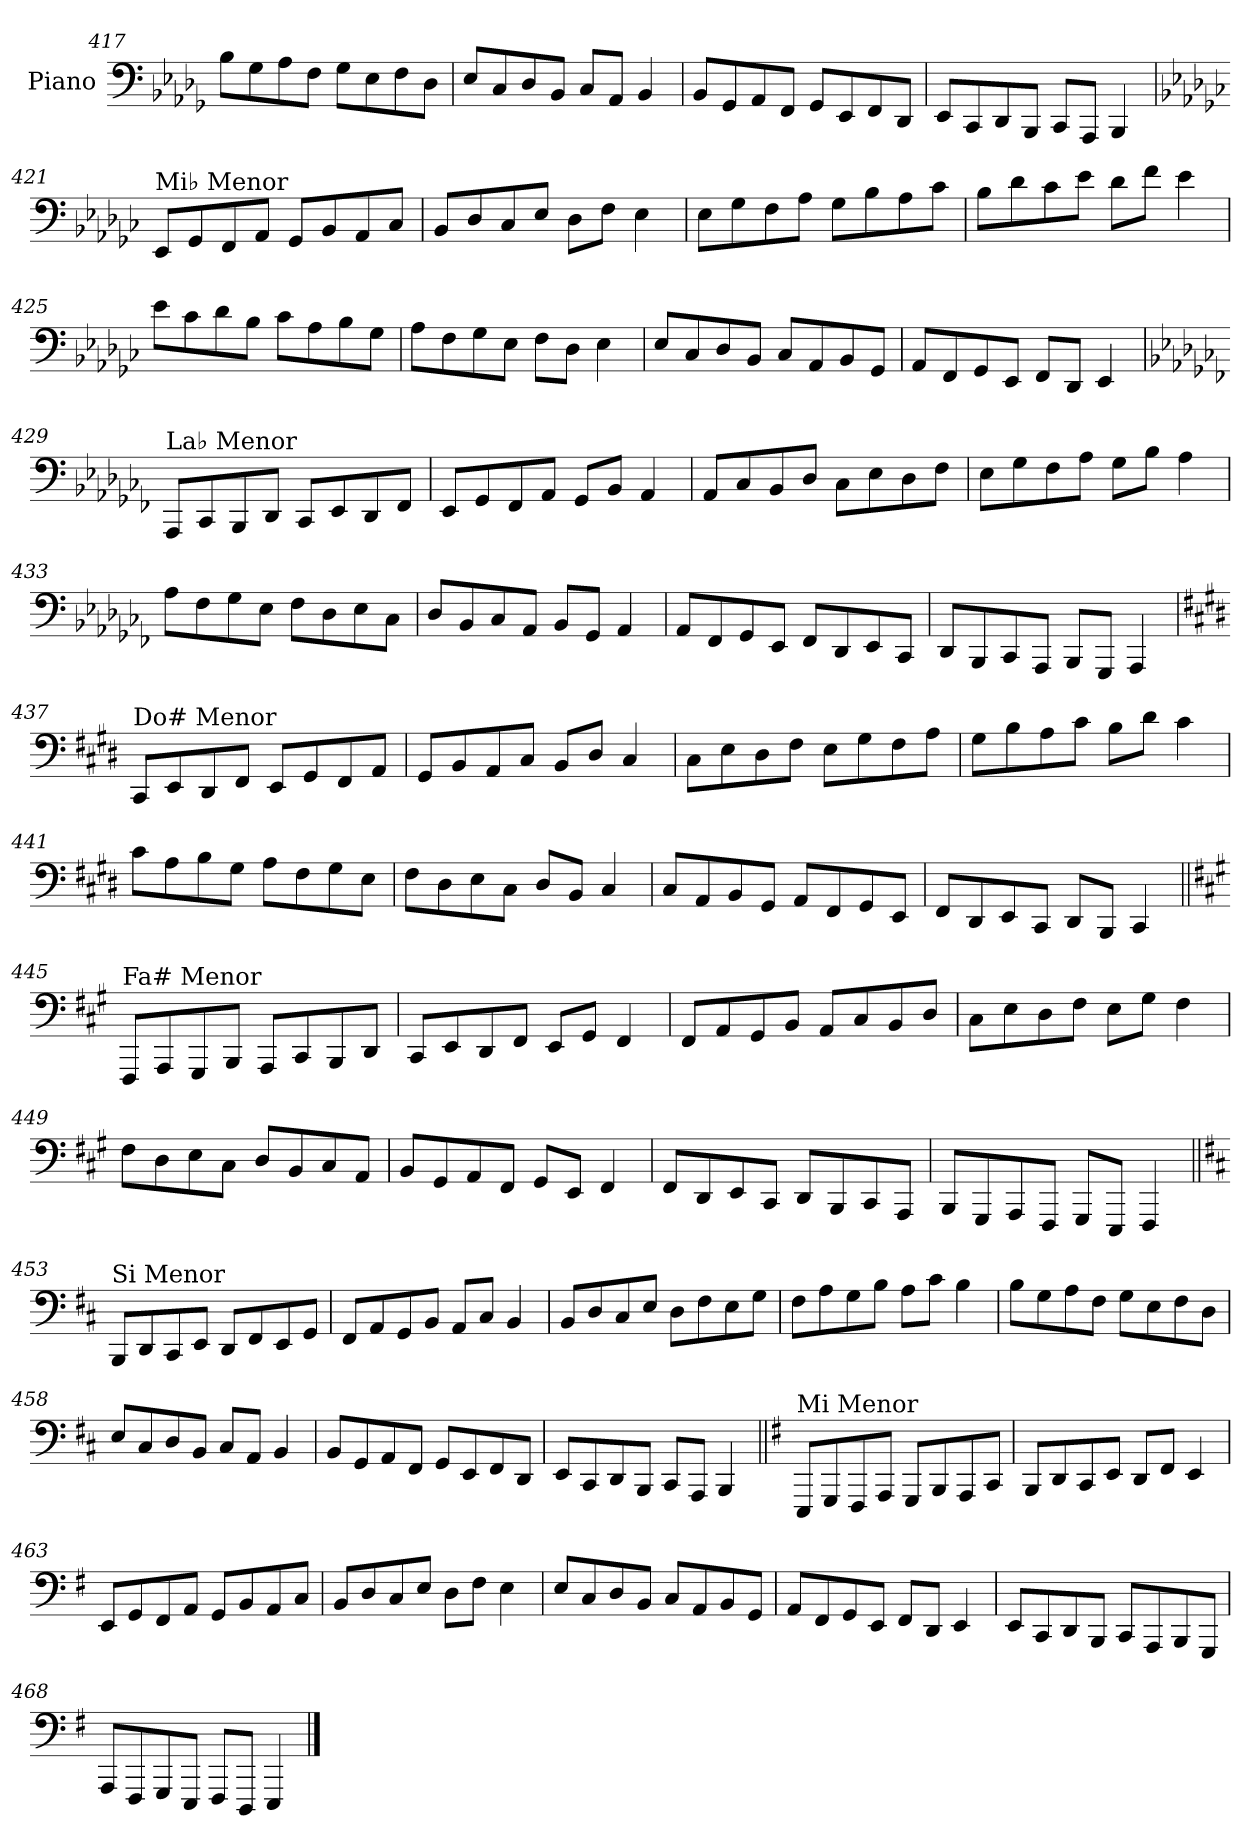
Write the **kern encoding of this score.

**kern
*part1
*staff1
*I"Piano
*I'Pno.
!!LO:LB:g=z
*clefF4
*k[b-e-a-d-g-]
=417
8B-\L
8G-\
8A-\
8F\J
8G-\L
8E-\
8F\
8D-\J
=418
8E-/L
8C/
8D-/
8BB-/J
8C/L
8AA-/J
4BB-/
=419
8BB-/L
8GG-/
8AA-/
8FF/J
8GG-/L
8EE-/
8FF/
8DD-/J
=420
8EE-/L
8CC/
8DD-/
8BBB-/J
8CC/L
8AAA-/J
4BBB-/
!!LO:LB:g=z
=421
*k[b-e-a-d-g-c-]
!LO:TX:a:t=Mi♭ Menor
8EE-/L
8GG-/
8FF/
8AA-/J
8GG-/L
8BB-/
8AA-/
8C-/J
=422
8BB-/L
8D-/
8C-/
8E-/J
8D-\L
8F\J
4E-\
=423
8E-\L
8G-\
8F\
8A-\J
8G-\L
8B-\
8A-\
8c-\J
=424
8B-\L
8d-\
8c-\
8e-\J
8d-\L
8f\J
4e-\
!!LO:LB:g=z
=425
8e-\L
8c-\
8d-\
8B-\J
8c-\L
8A-\
8B-\
8G-\J
=426
8A-\L
8F\
8G-\
8E-\J
8F\L
8D-\J
4E-\
=427
8E-/L
8C-/
8D-/
8BB-/J
8C-/L
8AA-/
8BB-/
8GG-/J
=428
8AA-/L
8FF/
8GG-/
8EE-/J
8FF/L
8DD-/J
4EE-/
!!LO:LB:g=z
=429
*k[b-e-a-d-g-c-f-]
!LO:TX:a:t=La♭ Menor
8AAA-/L
8CC-/
8BBB-/
8DD-/J
8CC-/L
8EE-/
8DD-/
8FF-/J
=430
8EE-/L
8GG-/
8FF-/
8AA-/J
8GG-/L
8BB-/J
4AA-/
=431
8AA-/L
8C-/
8BB-/
8D-/J
8C-\L
8E-\
8D-\
8F-\J
=432
8E-\L
8G-\
8F-\
8A-\J
8G-\L
8B-\J
4A-\
!!LO:LB:g=z
=433
8A-\L
8F-\
8G-\
8E-\J
8F-\L
8D-\
8E-\
8C-\J
=434
8D-/L
8BB-/
8C-/
8AA-/J
8BB-/L
8GG-/J
4AA-/
=435
8AA-/L
8FF-/
8GG-/
8EE-/J
8FF-/L
8DD-/
8EE-/
8CC-/J
=436
8DD-/L
8BBB-/
8CC-/
8AAA-/J
8BBB-/L
8GGG-/J
4AAA-/
!!LO:PB:g=z
=437
*k[f#c#g#d#]
!LO:TX:a:t=Do# Menor
8CC#/L
8EE/
8DD#/
8FF#/J
8EE/L
8GG#/
8FF#/
8AA/J
=438
8GG#/L
8BB/
8AA/
8C#/J
8BB/L
8D#/J
4C#/
=439
8C#\L
8E\
8D#\
8F#\J
8E\L
8G#\
8F#\
8A\J
=440
8G#\L
8B\
8A\
8c#\J
8B\L
8d#\J
4c#\
!!LO:LB:g=z
=441
8c#\L
8A\
8B\
8G#\J
8A\L
8F#\
8G#\
8E\J
=442
8F#\L
8D#\
8E\
8C#\J
8D#/L
8BB/J
4C#/
=443
8C#/L
8AA/
8BB/
8GG#/J
8AA/L
8FF#/
8GG#/
8EE/J
=444
8FF#/L
8DD#/
8EE/
8CC#/J
8DD#/L
8BBB/J
4CC#/
!!LO:LB:g=z
=445||
*k[f#c#g#]
!LO:TX:a:t=Fa# Menor
8FFF#/L
8AAA/
8GGG#/
8BBB/J
8AAA/L
8CC#/
8BBB/
8DD/J
=446
8CC#/L
8EE/
8DD/
8FF#/J
8EE/L
8GG#/J
4FF#/
=447
8FF#/L
8AA/
8GG#/
8BB/J
8AA/L
8C#/
8BB/
8D/J
=448
8C#\L
8E\
8D\
8F#\J
8E\L
8G#\J
4F#\
!!LO:LB:g=z
=449
8F#\L
8D\
8E\
8C#\J
8D/L
8BB/
8C#/
8AA/J
=450
8BB/L
8GG#/
8AA/
8FF#/J
8GG#/L
8EE/J
4FF#/
=451
8FF#/L
8DD/
8EE/
8CC#/J
8DD/L
8BBB/
8CC#/
8AAA/J
=452
8BBB/L
8GGG#/
8AAA/
8FFF#/J
8GGG#/L
8EEE/J
4FFF#/
!!LO:LB:g=z
=453||
*k[f#c#]
!LO:TX:a:t=Si Menor
8BBB/L
8DD/
8CC#/
8EE/J
8DD/L
8FF#/
8EE/
8GG/J
=454
8FF#/L
8AA/
8GG/
8BB/J
8AA/L
8C#/J
4BB/
=455
8BB/L
8D/
8C#/
8E/J
8D\L
8F#\
8E\
8G\J
=456
8F#\L
8A\
8G\
8B\J
8A\L
8c#\J
4B\
!!LO:LB:g=z
=457
8B\L
8G\
8A\
8F#\J
8G\L
8E\
8F#\
8D\J
=458
8E/L
8C#/
8D/
8BB/J
8C#/L
8AA/J
4BB/
=459
8BB/L
8GG/
8AA/
8FF#/J
8GG/L
8EE/
8FF#/
8DD/J
=460
8EE/L
8CC#/
8DD/
8BBB/J
8CC#/L
8AAA/J
4BBB/
!!LO:LB:g=z
=461||
*k[f#]
!LO:TX:a:t=Mi Menor
8EEE/L
8GGG/
8FFF#/
8AAA/J
8GGG/L
8BBB/
8AAA/
8CC/J
=462
8BBB/L
8DD/
8CC/
8EE/J
8DD/L
8FF#/J
4EE/
=463
8EE/L
8GG/
8FF#/
8AA/J
8GG/L
8BB/
8AA/
8C/J
=464
8BB/L
8D/
8C/
8E/J
8D\L
8F#\J
4E\
!!LO:LB:g=z
=465
8E/L
8C/
8D/
8BB/J
8C/L
8AA/
8BB/
8GG/J
=466
8AA/L
8FF#/
8GG/
8EE/J
8FF#/L
8DD/J
4EE/
=467
8EE/L
8CC/
8DD/
8BBB/J
8CC/L
8AAA/
8BBB/
8GGG/J
=468
8AAA/L
8FFF#/
8GGG/
8EEE/J
8FFF#/L
8DDD/J
4EEE/
==
*-
